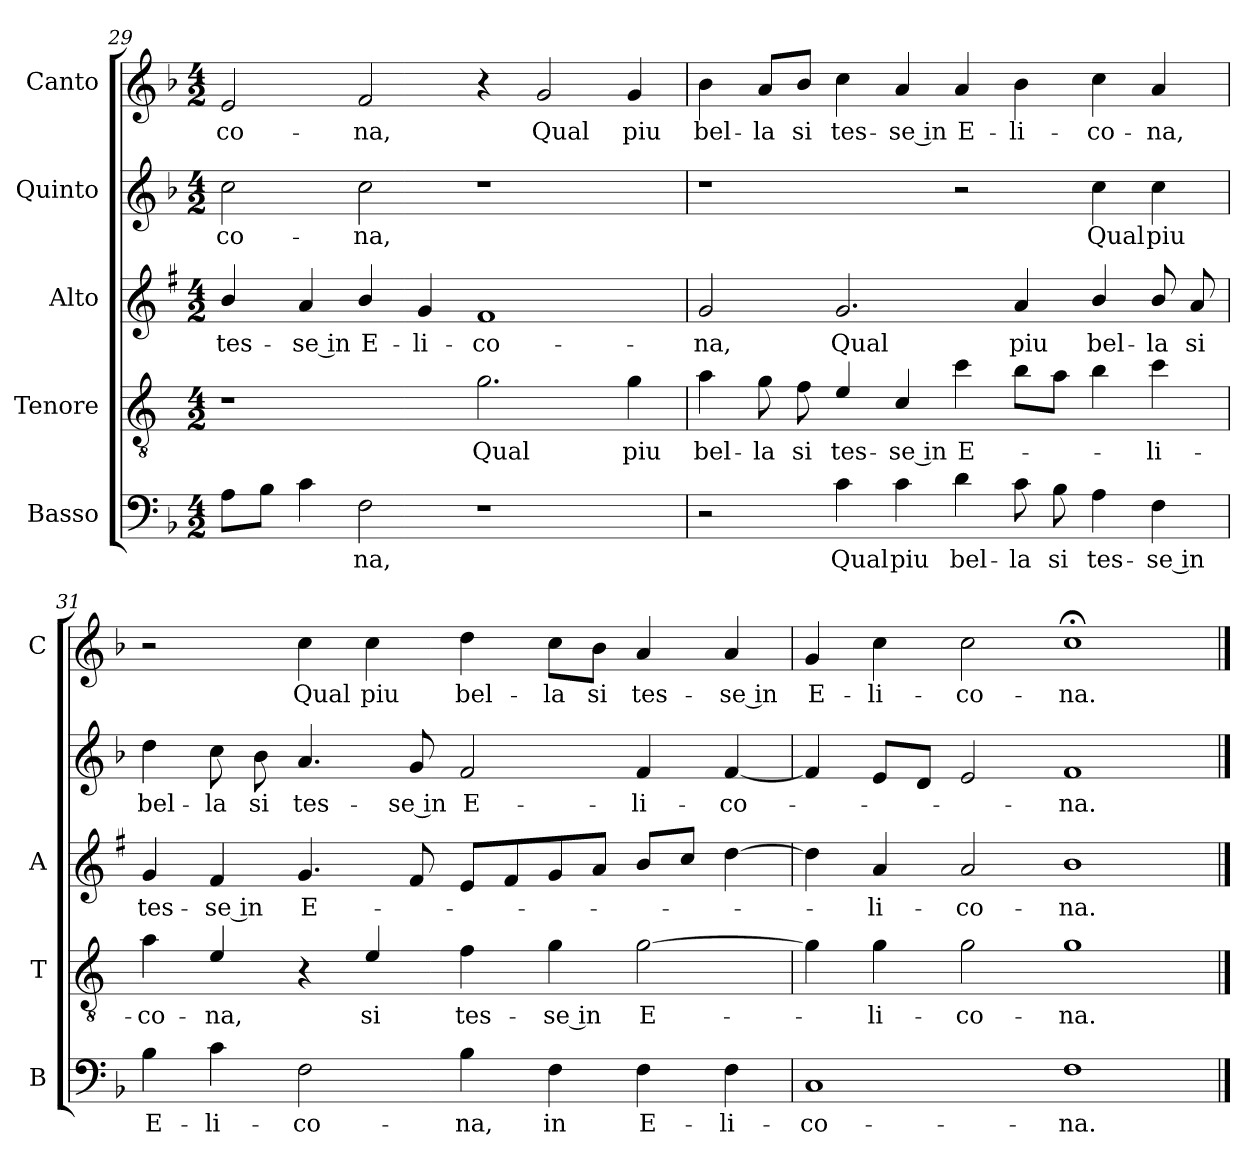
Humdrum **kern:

**kern	**text	**kern	**text	**kern	**text	**kern	**text	**kern	**text
*part5	*part5	*part4	*part4	*part3	*part3	*part2	*part2	*part1	*part1
*staff5	*staff5	*staff4	*staff4	*staff3	*staff3	*staff2	*staff2	*staff1	*staff1
*I"Basso	*	*I"Tenore	*	*I"Alto	*	*I"Quinto	*	*I"Canto	*
*I'B	*	*I'T	*	*I'A	*	*	*	*I'C	*
*clefF4	*	*clefGv2	*	*clefG2	*	*clefG2	*	*clefG2	*
*	*	*ITrd4c7	*	*ITrd1c2	*	*	*	*	*
*k[b-]	*	*k[b-]	*	*k[b-]	*	*k[b-]	*	*k[b-]	*
*F:	*	*F:	*	*F:	*	*F:	*	*F:	*
*M4/2	*	*M4/2	*	*M4/2	*	*M4/2	*	*M4/2	*
=29	=29	=29	=29	=29	=29	=29	=29	=29	=29
!	!	!	!	!	!LO:LY:b	!	!LO:LY:b	!	!LO:LY:b
8A\L	.	1r	.	4a/	tes-	2cc\	-co-	2e/	-co-
8B-\J	.	.	.	.	.	.	.	.	.
!	!	!	!	!	!LO:LY:b	!	!	!	!
4c\	.	.	.	4g/	-se in	.	.	.	.
!	!LO:LY:b	!	!	!	!LO:LY:b	!	!LO:LY:b	!	!LO:LY:b
2F\	-na,	.	.	4a/	E-	2cc\	-na,	2f/	-na,
!	!	!	!	!	!LO:LY:b	!	!	!	!
.	.	.	.	4f/	-li-	.	.	.	.
!	!	!	!LO:LY:b	!	!LO:LY:b	!	!	!	!
1r	.	2.c\	Qual	1e	-co-	1r	.	4r	.
!	!	!	!	!	!	!	!	!	!LO:LY:b
.	.	.	.	.	.	.	.	2g/	Qual
!	!	!	!LO:LY:b	!	!	!	!	!	!LO:LY:b
.	.	4c\	piu	.	.	.	.	4g/	piu
!!LO:PB:g=z
=30	=30	=30	=30	=30	=30	=30	=30	=30	=30
!	!	!	!LO:LY:b	!	!LO:LY:b	!	!	!	!LO:LY:b
2r	.	4d\	bel-	2f/	-na,	1r	.	4b-\	bel-
!	!	!	!LO:LY:b	!	!	!	!	!	!LO:LY:b
.	.	8c\	-la	.	.	.	.	8a/L	-la
!	!	!	!LO:LY:b	!	!	!	!	!	!LO:LY:b
.	.	8B-\	si	.	.	.	.	8b-/J	si
!	!LO:LY:b	!	!LO:LY:b	!	!LO:LY:b	!	!	!	!LO:LY:b
4c\	Qual	4A/	tes-	2.f/	Qual	.	.	4cc\	tes-
!	!LO:LY:b	!	!LO:LY:b	!	!	!	!	!	!LO:LY:b
4c\	piu	4F/	-se in	.	.	.	.	4a/	-se in
!	!LO:LY:b	!	!LO:LY:b	!	!	!	!	!	!LO:LY:b
4d\	bel-	4f\	E-	.	.	2r	.	4a/	E-
!	!LO:LY:b	!	!	!	!LO:LY:b	!	!	!	!LO:LY:b
8c\	-la	8e\L	.	4g/	piu	.	.	4b-\	-li-
!	!LO:LY:b	!	!	!	!	!	!	!	!
8B-\	si	8d\J	.	.	.	.	.	.	.
!	!LO:LY:b	!	!	!	!LO:LY:b	!	!LO:LY:b	!	!LO:LY:b
4A\	tes-	4e\	.	4a/	bel-	4cc\	Qual	4cc\	-co-
!	!LO:LY:b	!	!LO:LY:b	!	!LO:LY:b	!	!LO:LY:b	!	!LO:LY:b
4F\	-se in	4f\	-li-	8a/	-la	4cc\	piu	4a/	-na,
!	!	!	!	!	!LO:LY:b	!	!	!	!
.	.	.	.	8g/	si	.	.	.	.
=31	=31	=31	=31	=31	=31	=31	=31	=31	=31
!	!LO:LY:b	!	!LO:LY:b	!	!LO:LY:b	!	!LO:LY:b	!	!
4B-\	E-	4d\	-co-	4f/	tes-	4dd\	bel-	2r	.
!	!LO:LY:b	!	!LO:LY:b	!	!LO:LY:b	!	!LO:LY:b	!	!
4c\	-li-	4A/	-na,	4e/	-se in	8cc\	-la	.	.
!	!	!	!	!	!	!	!LO:LY:b	!	!
.	.	.	.	.	.	8b-\	si	.	.
!	!LO:LY:b	!	!	!	!LO:LY:b	!	!LO:LY:b	!	!LO:LY:b
2F\	-co-	4r	.	4.f/	E-	4.a/	tes-	4cc\	Qual
!	!	!	!LO:LY:b	!	!	!	!	!	!LO:LY:b
.	.	4A/	si	.	.	.	.	4cc\	piu
!	!	!	!	!	!	!	!LO:LY:b	!	!
.	.	.	.	8e/	.	8g/	-se in	.	.
!	!LO:LY:b	!	!LO:LY:b	!	!	!	!LO:LY:b	!	!LO:LY:b
4B-\	-na,	4B-\	tes-	8d/L	.	2f/	E-	4dd\	bel-
.	.	.	.	8e/	.	.	.	.	.
!	!LO:LY:b	!	!LO:LY:b	!	!	!	!	!	!LO:LY:b
4F\	in	4c\	-se in	8f/	.	.	.	8cc\L	-la
!	!	!	!	!	!	!	!	!	!LO:LY:b
.	.	.	.	8g/J	.	.	.	8b-\J	si
!	!LO:LY:b	!	!LO:LY:b	!	!	!	!LO:LY:b	!	!LO:LY:b
4F\	E-	[2c\	E-	8a/L	.	4f/	-li-	4a/	tes-
.	.	.	.	8b-/J	.	.	.	.	.
!	!LO:LY:b	!	!	!	!	!	!LO:LY:b	!	!LO:LY:b
4F\	-li-	.	.	[4cc\	.	[4f/	-co-	4a/	-se in
=32	=32	=32	=32	=32	=32	=32	=32	=32	=32
!	!LO:LY:b	!	!	!	!	!	!	!	!LO:LY:b
1C	-co-	4c\]	.	4cc\]	.	4f/]	.	4g/	E-
!	!	!	!LO:LY:b	!	!LO:LY:b	!	!	!	!LO:LY:b
.	.	4c\	-li-	4g/	-li-	8e/L	.	4cc\	-li-
.	.	.	.	.	.	8d/J	.	.	.
!	!	!	!LO:LY:b	!	!LO:LY:b	!	!	!	!LO:LY:b
.	.	2c\	-co-	2g/	-co-	2e/	.	2cc\	-co-
!	!LO:LY:b	!	!LO:LY:b	!	!LO:LY:b	!	!LO:LY:b	!	!LO:LY:b
1F	-na.	1c	-na.	1a	-na.	1f	-na.	1cc;<	-na.
==	==	==	==	==	==	==	==	==	==
*-	*-	*-	*-	*-	*-	*-	*-	*-	*-
